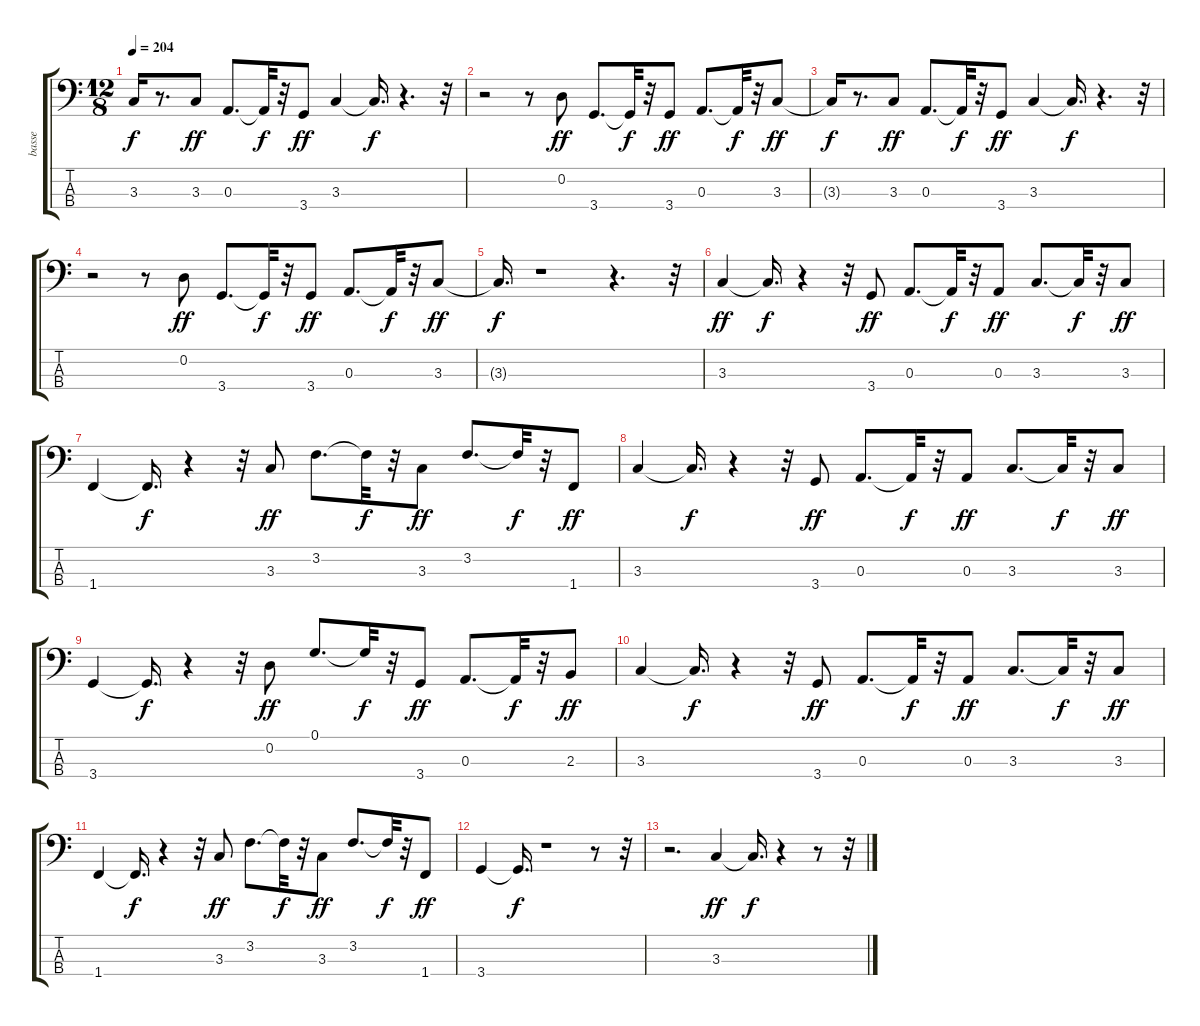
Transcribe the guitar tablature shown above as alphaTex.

\track ("basse" "basse") {instrument electricbassfinger}
\staff {score tabs}
\tuning (G2 D2 A1 E1) {hide}
\ts (12 8)
\tempo 204
\clef f4
\ks c
3.3{t}.16{dy f} r.8{d} 3.3.8{dy ff} 0.3.8{d} 0.3{t}.32{dy f} r.32 3.4.8{dy ff} 3.3.4 3.3{t}.16{d dy f} r.4{d} r.32 |
r.2 r.8 0.2.8{dy ff} 3.4.8{d} 3.4{t}.32{dy f} r.32 3.4.8{dy ff} 0.3.8{d} 0.3{t}.32{dy f} r.32 3.3.8{dy ff} |
3.3{t}.16{dy f} r.8{d} 3.3.8{dy ff} 0.3.8{d} 0.3{t}.32{dy f} r.32 3.4.8{dy ff} 3.3.4 3.3{t}.16{d dy f} r.4{d} r.32 |
r.2 r.8 0.2.8{dy ff} 3.4.8{d} 3.4{t}.32{dy f} r.32 3.4.8{dy ff} 0.3.8{d} 0.3{t}.32{dy f} r.32 3.3.8{dy ff} |
3.3{t}.16{d dy f} r.1 r.4{d} r.32 |
3.3.4{dy ff} 3.3{t}.16{d dy f} r.4 r.32 3.4.8{dy ff} 0.3.8{d} 0.3{t}.32{dy f} r.32 0.3.8{dy ff} 3.3.8{d} 3.3{t}.32{dy f} r.32 3.3.8{dy ff} |
1.4.4 1.4{t}.16{d dy f} r.4 r.32 3.3.8{dy ff} 3.2.8{d} 3.2{t}.32{dy f} r.32 3.3.8{dy ff} 3.2.8{d} 3.2{t}.32{dy f} r.32 1.4.8{dy ff} |
3.3.4 3.3{t}.16{d dy f} r.4 r.32 3.4.8{dy ff} 0.3.8{d} 0.3{t}.32{dy f} r.32 0.3.8{dy ff} 3.3.8{d} 3.3{t}.32{dy f} r.32 3.3.8{dy ff} |
3.4.4 3.4{t}.16{d dy f} r.4 r.32 0.2.8{dy ff} 0.1.8{d} 0.1{t}.32{dy f} r.32 3.4.8{dy ff} 0.3.8{d} 0.3{t}.32{dy f} r.32 2.3.8{dy ff} |
3.3.4 3.3{t}.16{d dy f} r.4 r.32 3.4.8{dy ff} 0.3.8{d} 0.3{t}.32{dy f} r.32 0.3.8{dy ff} 3.3.8{d} 3.3{t}.32{dy f} r.32 3.3.8{dy ff} |
1.4.4 1.4{t}.16{d dy f} r.4 r.32 3.3.8{dy ff} 3.2.8{d} 3.2{t}.32{dy f} r.32 3.3.8{dy ff} 3.2.8{d} 3.2{t}.32{dy f} r.32 1.4.8{dy ff} |
3.4.4 3.4{t}.16{d dy f} r.1 r.8 r.32 |
r.2{d} 3.3.4{dy ff} 3.3{t}.16{d dy f} r.4 r.8 r.32
